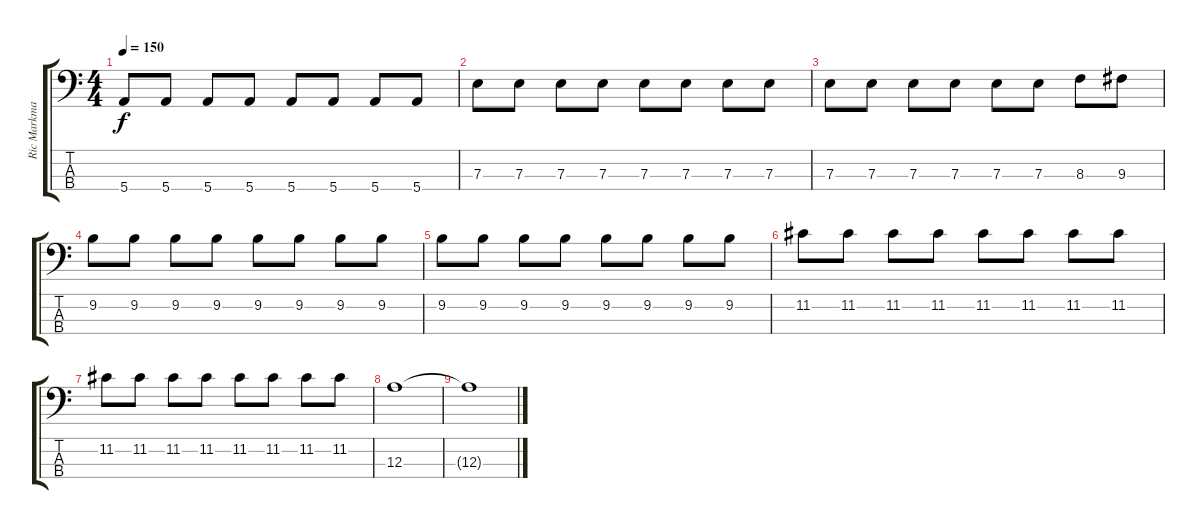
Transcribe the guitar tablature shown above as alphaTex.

\track ("Ric Markmann" "Ric Markma") {instrument electricbasspick}
\staff {score tabs}
\tuning (G2 D2 A1 E1) {hide}
\ts (4 4)
\tempo 150
\clef f4
\ks c
5.4.8{dy f} 5.4.8 5.4.8 5.4.8 5.4.8 5.4.8 5.4.8 5.4.8 |
7.3.8 7.3.8 7.3.8 7.3.8 7.3.8 7.3.8 7.3.8 7.3.8 |
7.3.8 7.3.8 7.3.8 7.3.8 7.3.8 7.3.8 8.3.8 9.3.8 |
9.2.8 9.2.8 9.2.8 9.2.8 9.2.8 9.2.8 9.2.8 9.2.8 |
9.2.8 9.2.8 9.2.8 9.2.8 9.2.8 9.2.8 9.2.8 9.2.8 |
11.2.8 11.2.8 11.2.8 11.2.8 11.2.8 11.2.8 11.2.8 11.2.8 |
11.2.8 11.2.8 11.2.8 11.2.8 11.2.8 11.2.8 11.2.8 11.2.8 |
12.3.1 |
12.3{t}.1
